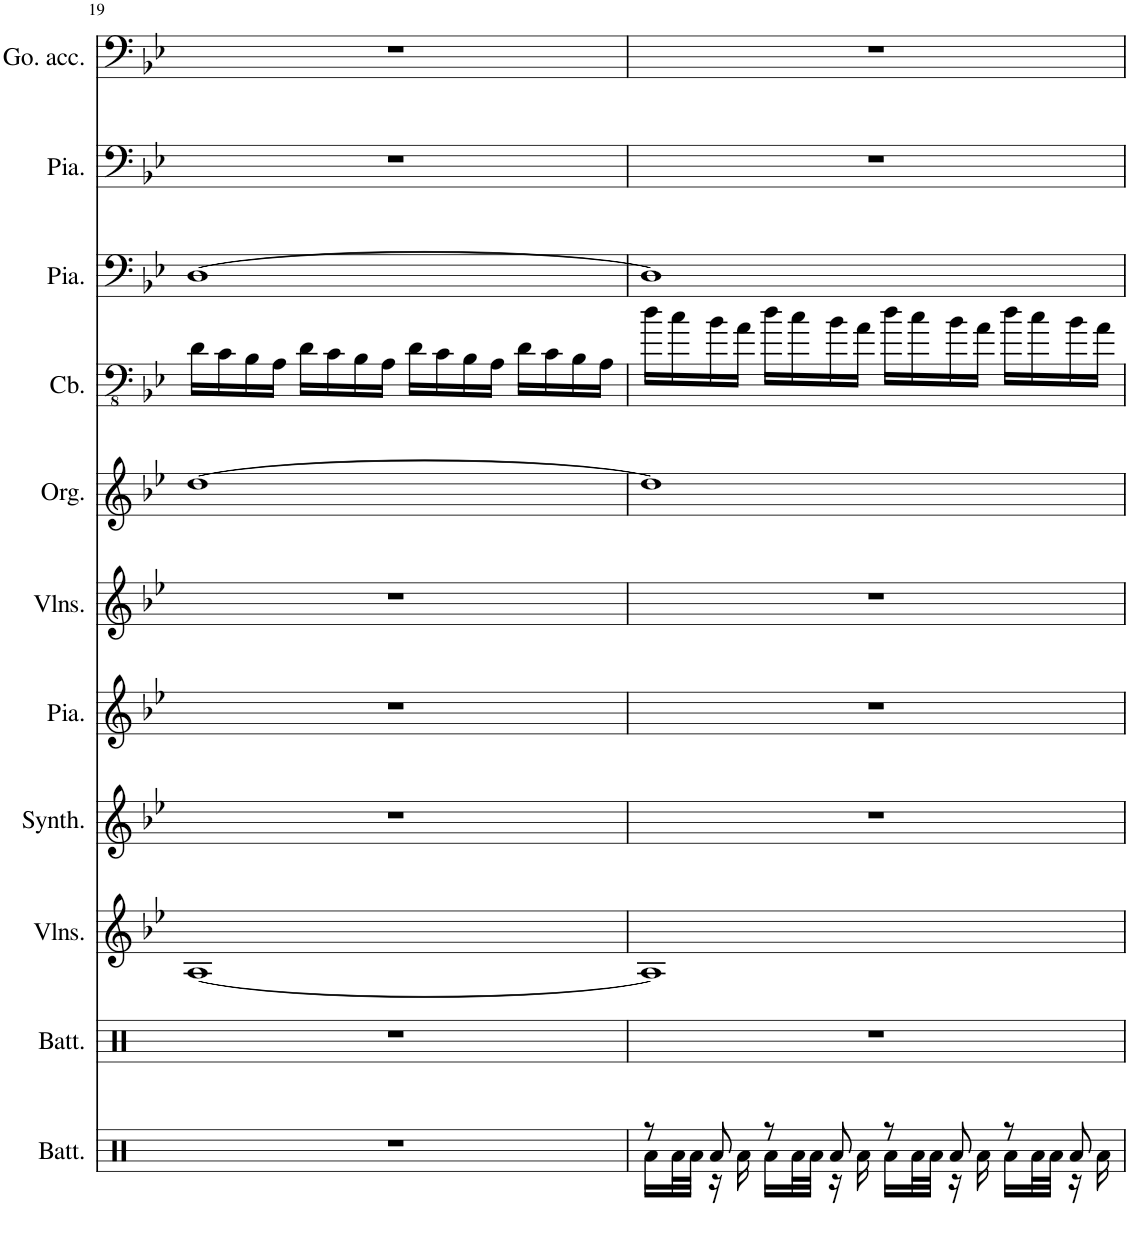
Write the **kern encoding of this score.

**kern	**kern	**kern	**kern	**kern	**kern	**kern	**kern	**kern	**kern	**kern
*part11	*part10	*part9	*part8	*part7	*part6	*part5	*part4	*part3	*part2	*part1
*staff11	*staff10	*staff9	*staff8	*staff7	*staff6	*staff5	*staff4	*staff3	*staff2	*staff1
*I"Batterie	*I"Batterie	*I"Violons	*I"Synthétiseur d'instruments à cordes	*I"Piano	*I"Violons	*I"Orgue	*I"Contrebasse	*I"Piano	*I"Piano	*I"Gongs accordés
*I'Batt.	*I'Batt.	*I'Vlns.	*I'Synth.	*I'Pia.	*I'Vlns.	*I'Org.	*I'Cb.	*I'Pia.	*I'Pia.	*I'Go. acc.
!!LO:PB:g=z
*clefX	*clefX	*clefG2	*clefG2	*clefG2	*clefG2	*clefG2	*clefFv4	*clefF4	*clefF4	*clefF4
*	*	*	*	*	*	*	*Trd7c12	*	*	*
*k[]	*k[]	*k[b-e-]	*k[b-e-]	*k[b-e-]	*k[b-e-]	*k[b-e-]	*k[b-e-]	*k[b-e-]	*k[b-e-]	*k[b-e-]
*M4/4	*M4/4	*M4/4	*M4/4	*M4/4	*M4/4	*M4/4	*M4/4	*M4/4	*M4/4	*M4/4
=19	=19	=19	=19	=19	=19	=19	=19	=19	=19	=19
1r	1r	[1A	1r	1r	1r	[1dd	16D\LL	[1D	1r	1r
.	.	.	.	.	.	.	16C\	.	.	.
.	.	.	.	.	.	.	16BB-\	.	.	.
.	.	.	.	.	.	.	16AA\JJ	.	.	.
.	.	.	.	.	.	.	16D\LL	.	.	.
.	.	.	.	.	.	.	16C\	.	.	.
.	.	.	.	.	.	.	16BB-\	.	.	.
.	.	.	.	.	.	.	16AA\JJ	.	.	.
.	.	.	.	.	.	.	16D\LL	.	.	.
.	.	.	.	.	.	.	16C\	.	.	.
.	.	.	.	.	.	.	16BB-\	.	.	.
.	.	.	.	.	.	.	16AA\JJ	.	.	.
.	.	.	.	.	.	.	16D\LL	.	.	.
.	.	.	.	.	.	.	16C\	.	.	.
.	.	.	.	.	.	.	16BB-\	.	.	.
.	.	.	.	.	.	.	16AA\JJ	.	.	.
=20	=20	=20	=20	=20	=20	=20	=20	=20	=20	=20
*^	*	*	*	*	*	*	*	*	*	*
8r	16Ra\LL	1r	1A]	1r	1r	1r	1dd]	16d\LL	1D]	1r	1r
.	32Ra\L	.	.	.	.	.	.	16c\	.	.	.
.	32Ra\JJJ	.	.	.	.	.	.	.	.	.	.
8Ra/	16r	.	.	.	.	.	.	16B-\	.	.	.
.	16Ra\	.	.	.	.	.	.	16A\JJ	.	.	.
8r	16Ra\LL	.	.	.	.	.	.	16d\LL	.	.	.
.	32Ra\L	.	.	.	.	.	.	16c\	.	.	.
.	32Ra\JJJ	.	.	.	.	.	.	.	.	.	.
8Ra/	16r	.	.	.	.	.	.	16B-\	.	.	.
.	16Ra\	.	.	.	.	.	.	16A\JJ	.	.	.
8r	16Ra\LL	.	.	.	.	.	.	16d\LL	.	.	.
.	32Ra\L	.	.	.	.	.	.	16c\	.	.	.
.	32Ra\JJJ	.	.	.	.	.	.	.	.	.	.
8Ra/	16r	.	.	.	.	.	.	16B-\	.	.	.
.	16Ra\	.	.	.	.	.	.	16A\JJ	.	.	.
8r	16Ra\LL	.	.	.	.	.	.	16d\LL	.	.	.
.	32Ra\L	.	.	.	.	.	.	16c\	.	.	.
.	32Ra\JJJ	.	.	.	.	.	.	.	.	.	.
8Ra/	16r	.	.	.	.	.	.	16B-\	.	.	.
.	16Ra\	.	.	.	.	.	.	16A\JJ	.	.	.
*v	*v	*	*	*	*	*	*	*	*	*	*
=	=	=	=	=	=	=	=	=	=	=
*-	*-	*-	*-	*-	*-	*-	*-	*-	*-	*-
